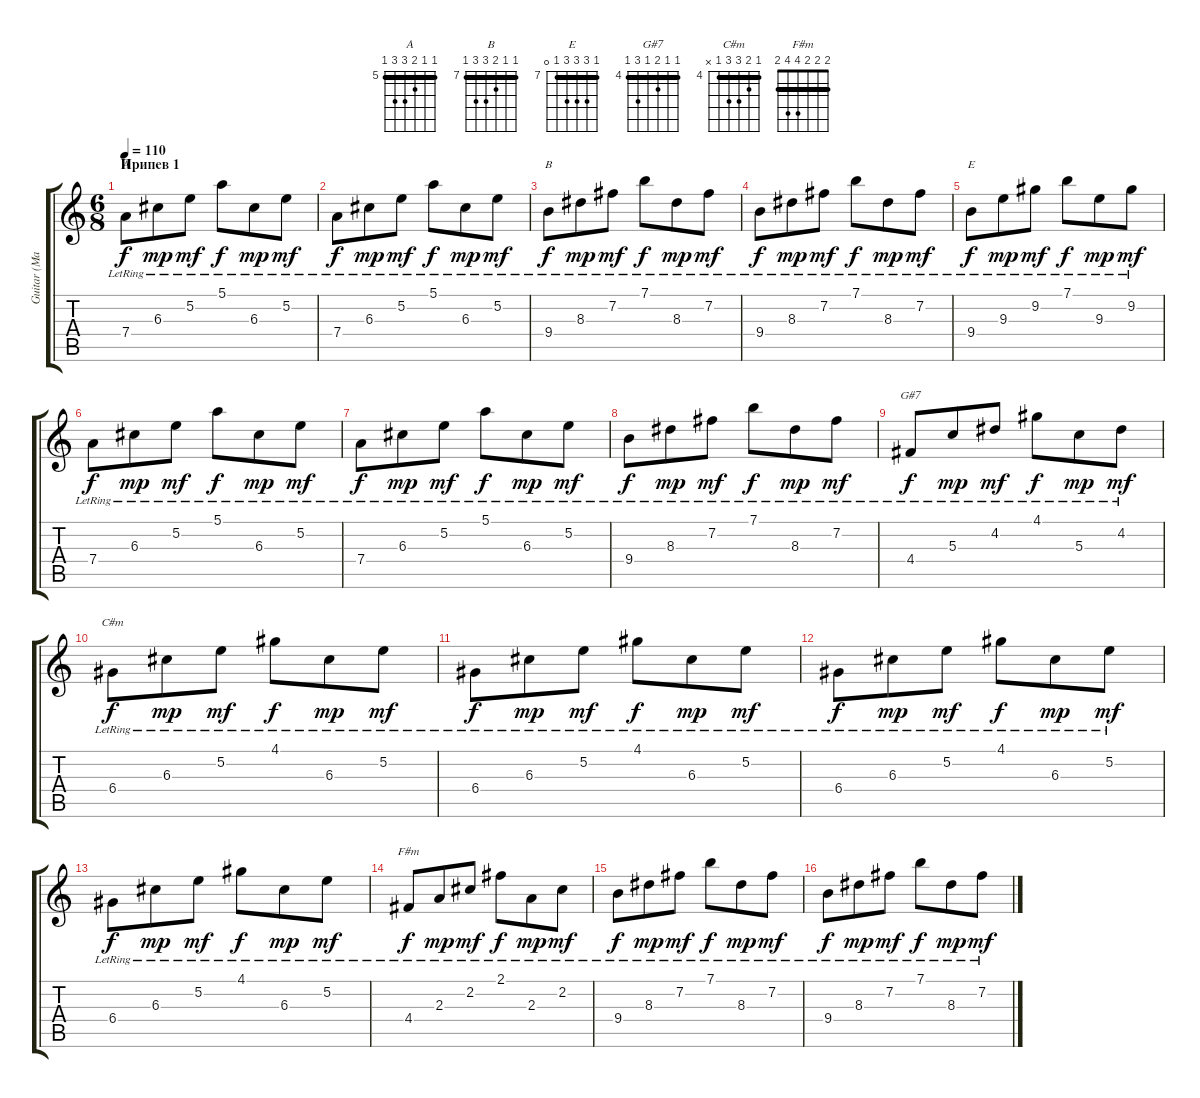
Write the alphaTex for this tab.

\track ("Guitar (Makarevich)" "Guitar (Ma") {instrument acousticguitarsteel}
\staff {score tabs}
\tuning (E4 B3 G3 D3 A2 E2) {hide}
\chord ("A" 5 5 6 7 7 5) {firstfret 5 barre 5}
\chord ("B" 7 7 8 9 9 7) {firstfret 7 barre 7}
\chord ("E" 7 9 9 9 7 0) {firstfret 7 barre 7}
\chord ("G#7" 4 4 5 4 6 4) {firstfret 4 barre 4}
\chord ("C#m" 4 5 6 6 4 x) {firstfret 4 barre 4}
\chord ("F#m" 2 2 2 4 4 2) {barre 2}
\ts (6 8)
\section ("" "Припев 1")
\tempo 110
\clef g2
\ks c
7.4{lr}.8{ch "A" dy f} 6.3{lr}.8{dy mp} 5.2{lr}.8{dy mf} 5.1{lr}.8{dy f} 6.3{lr}.8{dy mp} 5.2{lr}.8{dy mf} |
7.4{lr}.8{dy f} 6.3{lr}.8{dy mp} 5.2{lr}.8{dy mf} 5.1{lr}.8{dy f} 6.3{lr}.8{dy mp} 5.2{lr}.8{dy mf} |
9.4{lr}.8{ch "B" dy f} 8.3{lr}.8{dy mp} 7.2{lr}.8{dy mf} 7.1{lr}.8{dy f} 8.3{lr}.8{dy mp} 7.2{lr}.8{dy mf} |
9.4{lr}.8{dy f} 8.3{lr}.8{dy mp} 7.2{lr}.8{dy mf} 7.1{lr}.8{dy f} 8.3{lr}.8{dy mp} 7.2{lr}.8{dy mf} |
9.4{lr}.8{ch "E" dy f} 9.3{lr}.8{dy mp} 9.2{lr}.8{dy mf} 7.1{lr}.8{dy f} 9.3{lr}.8{dy mp} 9.2{lr}.8{dy mf} |
7.4{lr}.8{dy f} 6.3{lr}.8{dy mp} 5.2{lr}.8{dy mf} 5.1{lr}.8{dy f} 6.3{lr}.8{dy mp} 5.2{lr}.8{dy mf} |
7.4{lr}.8{dy f} 6.3{lr}.8{dy mp} 5.2{lr}.8{dy mf} 5.1{lr}.8{dy f} 6.3{lr}.8{dy mp} 5.2{lr}.8{dy mf} |
9.4{lr}.8{dy f} 8.3{lr}.8{dy mp} 7.2{lr}.8{dy mf} 7.1{lr}.8{dy f} 8.3{lr}.8{dy mp} 7.2{lr}.8{dy mf} |
4.4{lr}.8{ch "G#7" dy f} 5.3{lr}.8{dy mp} 4.2{lr}.8{dy mf} 4.1{lr}.8{dy f} 5.3{lr}.8{dy mp} 4.2{lr}.8{dy mf} |
6.4{lr}.8{ch "C#m" dy f} 6.3{lr}.8{dy mp} 5.2{lr}.8{dy mf} 4.1{lr}.8{dy f} 6.3{lr}.8{dy mp} 5.2{lr}.8{dy mf} |
6.4{lr}.8{dy f} 6.3{lr}.8{dy mp} 5.2{lr}.8{dy mf} 4.1{lr}.8{dy f} 6.3{lr}.8{dy mp} 5.2{lr}.8{dy mf} |
6.4{lr}.8{dy f} 6.3{lr}.8{dy mp} 5.2{lr}.8{dy mf} 4.1{lr}.8{dy f} 6.3{lr}.8{dy mp} 5.2{lr}.8{dy mf} |
6.4{lr}.8{dy f} 6.3{lr}.8{dy mp} 5.2{lr}.8{dy mf} 4.1{lr}.8{dy f} 6.3{lr}.8{dy mp} 5.2{lr}.8{dy mf} |
4.4{lr}.8{ch "F#m" dy f} 2.3{lr}.8{dy mp} 2.2{lr}.8{dy mf} 2.1{lr}.8{dy f} 2.3{lr}.8{dy mp} 2.2{lr}.8{dy mf} |
9.4{lr}.8{dy f} 8.3{lr}.8{dy mp} 7.2{lr}.8{dy mf} 7.1{lr}.8{dy f} 8.3{lr}.8{dy mp} 7.2{lr}.8{dy mf} |
9.4{lr}.8{dy f} 8.3{lr}.8{dy mp} 7.2{lr}.8{dy mf} 7.1{lr}.8{dy f} 8.3{lr}.8{dy mp} 7.2{lr}.8{dy mf}
